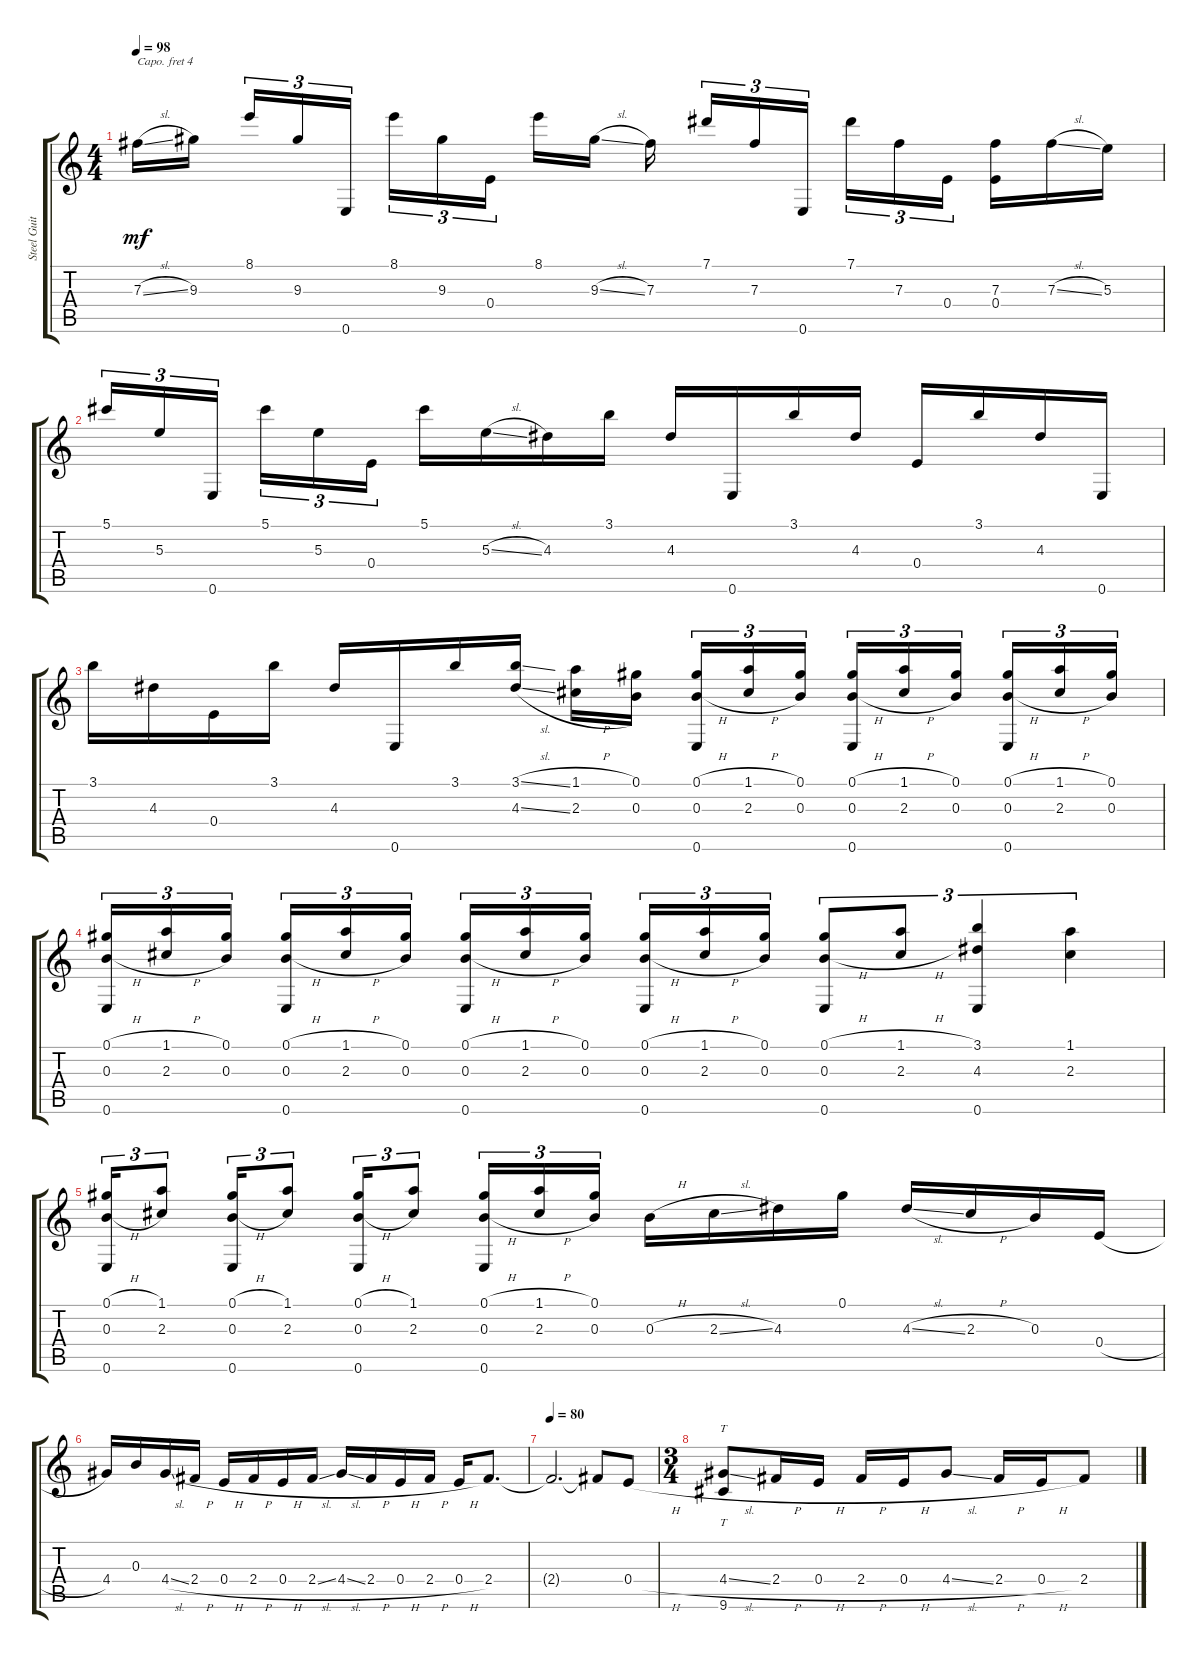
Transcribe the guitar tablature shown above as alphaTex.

\track ("Steel Guitar" "Steel Guit") {instrument acousticguitarsteel}
\staff {score tabs}
\capo 4
\tuning (E4 C4 G3 C3 G2 C2) {hide}
\ts (4 4)
\tempo 98
\clef g2
\ks c
7.3{sl}.16{dy mf} 9.3.16{beam splitsecondary} 8.1.16{tu (3 2)} 9.3.16{tu (3 2)} 0.6.16{tu (3 2)} 8.1.16{tu (3 2)} 9.3.16{tu (3 2)} 0.4.16{tu (3 2) beam splitsecondary} 8.1.16 9.3{sl}.16 7.3.16{beam splitsecondary} 7.1.16{tu (3 2)} 7.3.16{tu (3 2)} 0.6.16{tu (3 2) beam splitsecondary} 7.1.16{tu (3 2)} 7.3.16{tu (3 2)} 0.4.16{tu (3 2) beam splitsecondary} (7.3 0.4).16 7.3{sl}.16 5.3.16 |
5.1.16{tu (3 2)} 5.3.16{tu (3 2)} 0.6.16{tu (3 2) beam splitsecondary} 5.1.16{tu (3 2)} 5.3.16{tu (3 2)} 0.4.16{tu (3 2)} 5.1.16 5.3{sl}.16 4.3.16 3.1.16 4.3.16 0.6.16 3.1.16 4.3.16 0.4.16 3.1.16 4.3.16 0.6.16 |
3.1.16 4.3.16 0.4.16 3.1.16 4.3.16 0.6.16 3.1.16 (3.1{sl} 4.3{sl}).16 (1.1{h} 2.3{h}).16 (0.1 0.3).16{beam splitsecondary} (0.1{h} 0.3{h} 0.6).16{tu (3 2)} (1.1{h} 2.3{h}).16{tu (3 2)} (0.1 0.3).16{tu (3 2)} (0.1{h} 0.3{h} 0.6).16{tu (3 2)} (1.1{h} 2.3{h}).16{tu (3 2)} (0.1 0.3).16{tu (3 2) beam splitsecondary} (0.1{h} 0.3{h} 0.6).16{tu (3 2)} (1.1{h} 2.3{h}).16{tu (3 2)} (0.1 0.3).16{tu (3 2)} |
(0.1{h} 0.3{h} 0.6).16{tu (3 2)} (1.1{h} 2.3{h}).16{tu (3 2)} (0.1 0.3).16{tu (3 2) beam splitsecondary} (0.1{h} 0.3{h} 0.6).16{tu (3 2)} (1.1{h} 2.3{h}).16{tu (3 2)} (0.1 0.3).16{tu (3 2)} (0.1{h} 0.3{h} 0.6).16{tu (3 2)} (1.1{h} 2.3{h}).16{tu (3 2)} (0.1 0.3).16{tu (3 2) beam splitsecondary} (0.1{h} 0.3{h} 0.6).16{tu (3 2)} (1.1{h} 2.3{h}).16{tu (3 2)} (0.1 0.3).16{tu (3 2)} (0.1{h} 0.3{h} 0.6).8{tu (3 2)} (1.1{h} 2.3{h}).8{tu (3 2)} (3.1 4.3 0.6).4{tu (3 2)} (1.1 2.3).4{tu (3 2)} |
(0.1{h} 0.3{h} 0.6).16{tu (3 2)} (1.1 2.3).8{tu (3 2)} (0.1{h} 0.3{h} 0.6).16{tu (3 2)} (1.1 2.3).8{tu (3 2)} (0.1{h} 0.3{h} 0.6).16{tu (3 2)} (1.1 2.3).8{tu (3 2)} (0.1{h} 0.3{h} 0.6).16{tu (3 2)} (1.1{h} 2.3{h}).16{tu (3 2)} (0.1 0.3).16{tu (3 2)} 0.3{h}.16 2.3{sl}.16 4.3.16 0.1.16 4.3{sl}.16 2.3{h}.16 0.3.16 0.4{h}.16 |
4.4.16 0.3.16 4.4{sl}.16 2.4{h}.16 0.4{h}.16 2.4{h}.16 0.4{h}.16 2.4{sl}.16 4.4{sl}.16 2.4{h}.16 0.4{h}.16 2.4{h}.16 0.4{h}.16 2.4.8{d} |
\tempo 80
2.4{t}.2{d} 2.4{t}.8 0.4{h}.8 |
\ts (3 4)
(4.4{sl} 9.6).8{tt} 2.4{h}.16 0.4{h}.16 2.4{h}.16 0.4{h}.16 4.4{sl}.8 2.4{h}.16 0.4{h}.16 2.4.8
